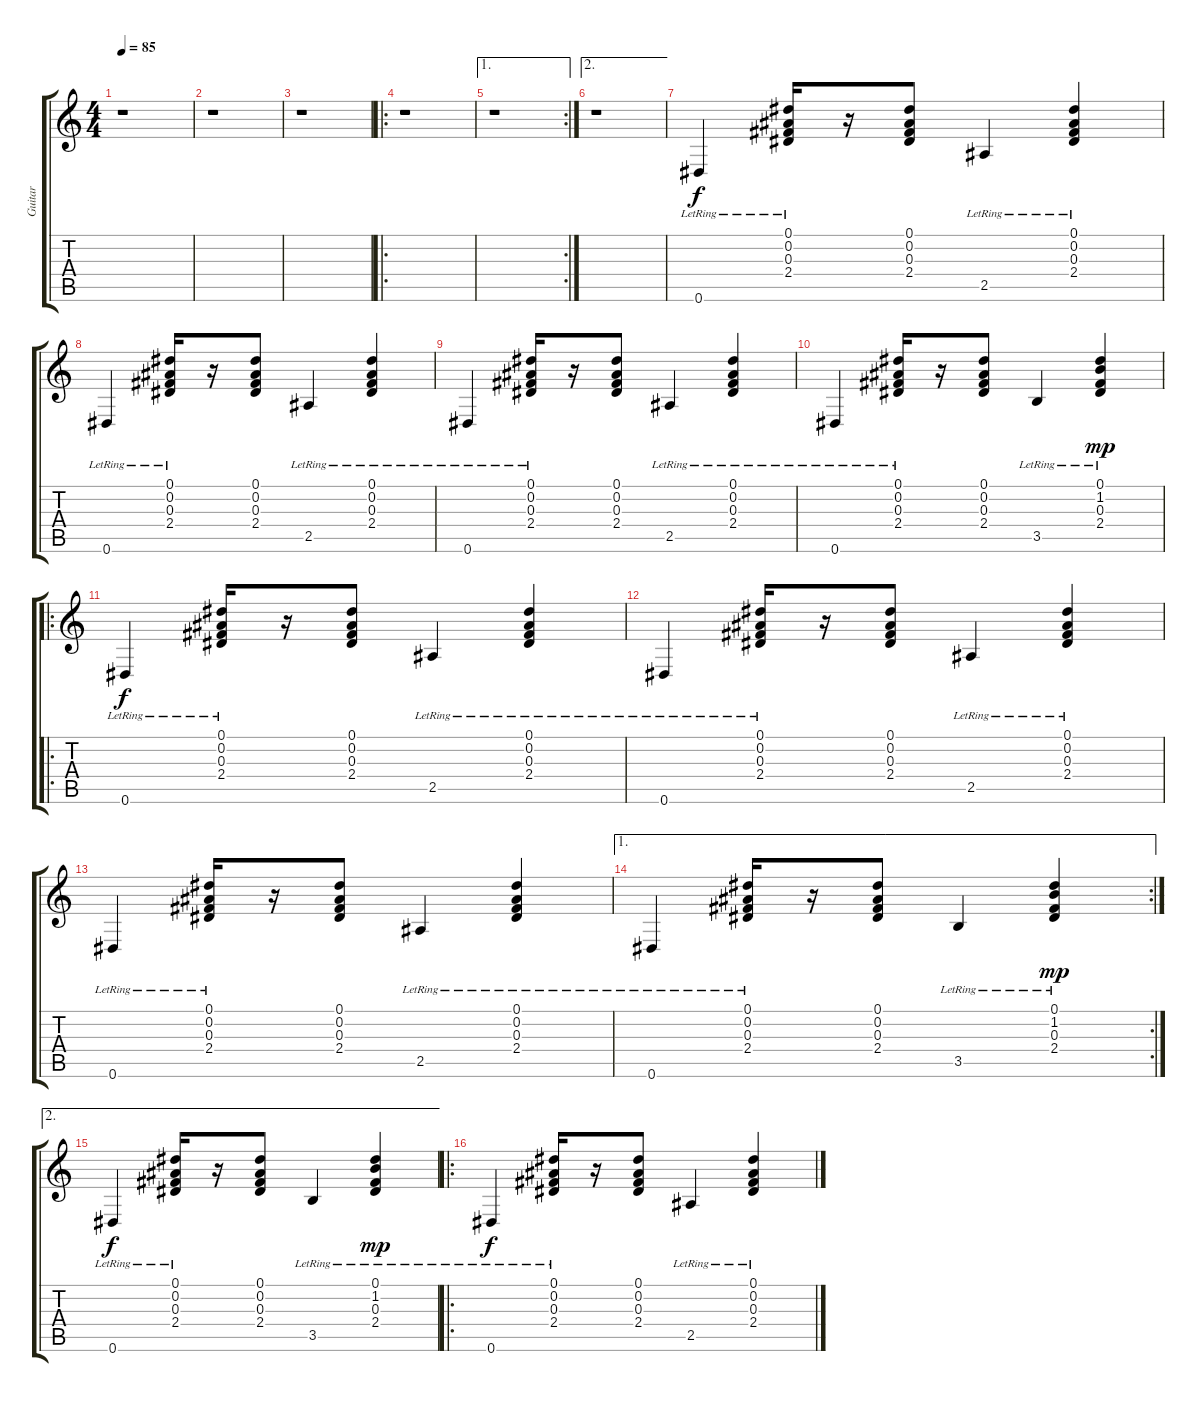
\track ("Guitar" "Guitar") {instrument electricguitarjazz}
\staff {score tabs}
\tuning (Eb4 Bb3 Gb3 Db3 Ab2 Eb2) {hide}
\ts (4 4)
\tempo 85
\clef g2
\ks c
r.1{dy f instrument electricguitarjazz} |
r.1 |
r.1 |
\ro
r.1 |
\ae 1
\rc 2
r.1 |
\ae 2
r.1 |
0.6{lr}.4 (0.1{lr} 0.2{lr} 0.3{lr} 2.4{lr}).16 r.16 (0.1 0.2 0.3 2.4).8 2.5{lr}.4 (0.1{lr} 0.2{lr} 0.3{lr} 2.4{lr}).4 |
0.6{lr}.4 (0.1{lr} 0.2{lr} 0.3{lr} 2.4{lr}).16 r.16 (0.1 0.2 0.3 2.4).8 2.5{lr}.4 (0.1{lr} 0.2{lr} 0.3{lr} 2.4{lr}).4 |
0.6{lr}.4 (0.1{lr} 0.2{lr} 0.3{lr} 2.4{lr}).16 r.16 (0.1 0.2 0.3 2.4).8 2.5{lr}.4 (0.1{lr} 0.2{lr} 0.3{lr} 2.4{lr}).4 |
0.6{lr}.4 (0.1{lr} 0.2{lr} 0.3{lr} 2.4{lr}).16 r.16 (0.1 0.2 0.3 2.4).8 3.5{lr}.4 (0.1{lr} 1.2{lr} 0.3{lr} 2.4{lr}).4{dy mp} |
\ro
0.6{lr}.4{dy f} (0.1{lr} 0.2{lr} 0.3{lr} 2.4{lr}).16 r.16 (0.1 0.2 0.3 2.4).8 2.5{lr}.4 (0.1{lr} 0.2{lr} 0.3{lr} 2.4{lr}).4 |
0.6{lr}.4 (0.1{lr} 0.2{lr} 0.3{lr} 2.4{lr}).16 r.16 (0.1 0.2 0.3 2.4).8 2.5{lr}.4 (0.1{lr} 0.2{lr} 0.3{lr} 2.4{lr}).4 |
0.6{lr}.4 (0.1{lr} 0.2{lr} 0.3{lr} 2.4{lr}).16 r.16 (0.1 0.2 0.3 2.4).8 2.5{lr}.4 (0.1{lr} 0.2{lr} 0.3{lr} 2.4{lr}).4 |
\ae 1
\rc 2
0.6{lr}.4 (0.1{lr} 0.2{lr} 0.3{lr} 2.4{lr}).16 r.16 (0.1 0.2 0.3 2.4).8 3.5{lr}.4 (0.1{lr} 1.2{lr} 0.3{lr} 2.4{lr}).4{dy mp} |
\ae 2
0.6{lr}.4{dy f} (0.1{lr} 0.2{lr} 0.3{lr} 2.4{lr}).16 r.16 (0.1 0.2 0.3 2.4).8 3.5{lr}.4 (0.1{lr} 1.2{lr} 0.3{lr} 2.4{lr}).4{dy mp} |
\ro
0.6{lr}.4{dy f} (0.1{lr} 0.2{lr} 0.3{lr} 2.4{lr}).16 r.16 (0.1 0.2 0.3 2.4).8 2.5{lr}.4 (0.1{lr} 0.2{lr} 0.3{lr} 2.4{lr}).4
